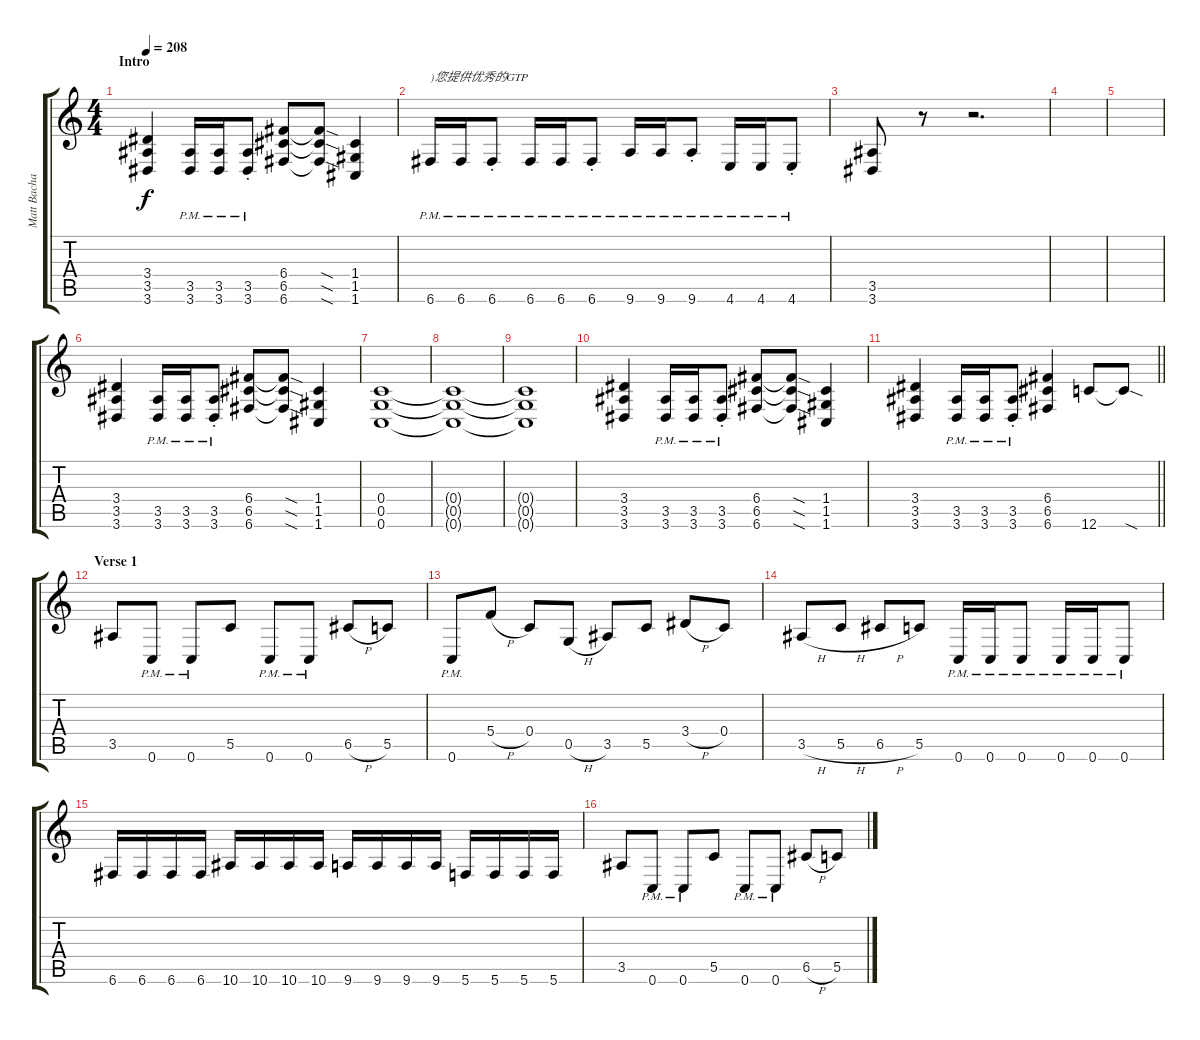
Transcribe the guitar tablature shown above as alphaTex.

\track ("Matt Bachand" "Matt Bacha") {instrument distortionguitar}
\staff {score tabs}
\tuning (D4 A3 F3 C3 G2 C2) {hide}
\ts (4 4)
\section ("" "Intro")
\tempo 208
\clef g2
\ks c
(3.4 3.5 3.6).4{dy f instrument distortionguitar} (3.5{pm} 3.6{pm}).16 (3.5{pm} 3.6{pm}).16 (3.5{pm st} 3.6{pm st}).8 (6.4 6.5 6.6).8 (6.4{sod t} 6.5{sod t} 6.6{sod t}).8 (1.4 1.5 1.6).4 |
6.6{pm}.16{txt ")您提供优秀的GTP"} 6.6{pm}.16 6.6{pm st}.8 6.6{pm}.16 6.6{pm}.16 6.6{pm st}.8 9.6{pm}.16 9.6{pm}.16 9.6{pm st}.8 4.6{pm}.16 4.6{pm}.16 4.6{pm st}.8 |
(3.5 3.6).8 r.8 r.2{d} |
|
|
(3.4 3.5 3.6).4 (3.5{pm} 3.6{pm}).16 (3.5{pm} 3.6{pm}).16 (3.5{pm st} 3.6{pm st}).8 (6.4 6.5 6.6).8 (6.4{sod t} 6.5{sod t} 6.6{sod t}).8 (1.4 1.5 1.6).4 |
(0.4 0.5 0.6).1 |
(0.4{t} 0.5{t} 0.6{t}).1 |
(0.4{t} 0.5{t} 0.6{t}).1 |
(3.4 3.5 3.6).4 (3.5{pm} 3.6{pm}).16 (3.5{pm} 3.6{pm}).16 (3.5{pm st} 3.6{pm st}).8 (6.4 6.5 6.6).8 (6.4{sod t} 6.5{sod t} 6.6{sod t}).8 (1.4 1.5 1.6).4 |
\barLineRight lightlight
(3.4 3.5 3.6).4 (3.5{pm} 3.6{pm}).16 (3.5{pm} 3.6{pm}).16 (3.5{pm st} 3.6{pm st}).8 (6.4 6.5 6.6).4 12.6.8 12.6{sod t}.8 |
\section ("" "Verse 1")
3.5.8 0.6{pm}.8 0.6{pm}.8 5.5.8 0.6{pm}.8 0.6{pm}.8 6.5{h}.8 5.5.8 |
0.6{pm}.8 5.4{h}.8 0.4.8 0.5{h}.8 3.5.8 5.5.8 3.4{h}.8 0.4.8 |
3.5{h}.8 5.5{h}.8 6.5{h}.8 5.5.8 0.6{pm}.16 0.6{pm}.16 0.6{pm}.8 0.6{pm}.16 0.6{pm}.16 0.6{pm}.8 |
6.6.16 6.6.16 6.6.16 6.6.16 10.6.16 10.6.16 10.6.16 10.6.16 9.6.16 9.6.16 9.6.16 9.6.16 5.6.16 5.6.16 5.6.16 5.6.16 |
3.5.8 0.6{pm}.8 0.6{pm}.8 5.5.8 0.6{pm}.8 0.6{pm}.8 6.5{h}.8 5.5.8
